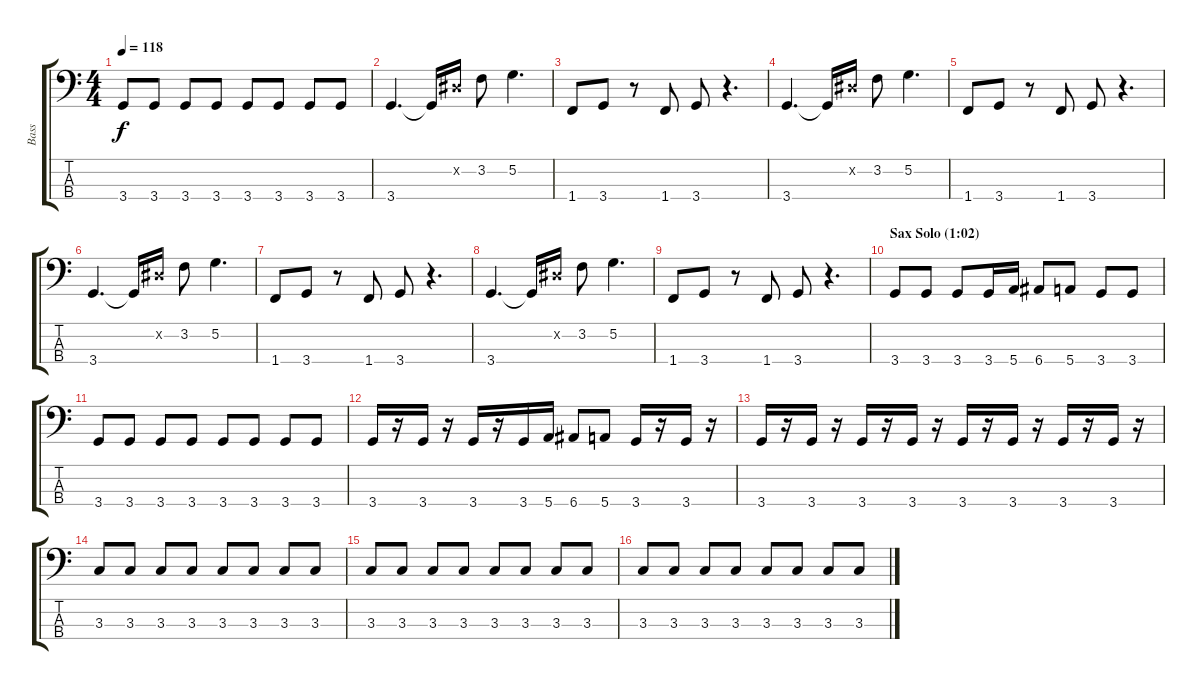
\track ("Bass" "Bass") {instrument synthbass2}
\staff {score tabs}
\tuning (G2 D2 A1 E1) {hide}
\ts (4 4)
\tempo 118
\clef f4
\ks c
3.4.8{dy f} 3.4.8 3.4.8 3.4.8 3.4.8 3.4.8 3.4.8 3.4.8 |
3.4.4{d} 3.4{t}.16 1.2{x}.16 3.2.8 5.2.4{d} |
1.4.8 3.4.8 r.8 1.4.8 3.4.8 r.4{d} |
3.4.4{d} 3.4{t}.16 1.2{x}.16 3.2.8 5.2.4{d} |
1.4.8 3.4.8 r.8 1.4.8 3.4.8 r.4{d} |
3.4.4{d} 3.4{t}.16 1.2{x}.16 3.2.8 5.2.4{d} |
1.4.8 3.4.8 r.8 1.4.8 3.4.8 r.4{d} |
3.4.4{d} 3.4{t}.16 1.2{x}.16 3.2.8 5.2.4{d} |
1.4.8 3.4.8 r.8 1.4.8 3.4.8 r.4{d} |
\section ("" "Sax Solo (1:02)")
3.4.8 3.4.8 3.4.8 3.4.16 5.4.16 6.4.8 5.4.8 3.4.8 3.4.8 |
3.4.8 3.4.8 3.4.8 3.4.8 3.4.8 3.4.8 3.4.8 3.4.8 |
3.4.16 r.16 3.4.16 r.16 3.4.16 r.16 3.4.16 5.4.16 6.4.8 5.4.8 3.4.16 r.16 3.4.16 r.16 |
3.4.16 r.16 3.4.16 r.16 3.4.16 r.16 3.4.16 r.16 3.4.16 r.16 3.4.16 r.16 3.4.16 r.16 3.4.16 r.16 |
3.3.8 3.3.8 3.3.8 3.3.8 3.3.8 3.3.8 3.3.8 3.3.8 |
3.3.8 3.3.8 3.3.8 3.3.8 3.3.8 3.3.8 3.3.8 3.3.8 |
3.3.8 3.3.8 3.3.8 3.3.8 3.3.8 3.3.8 3.3.8 3.3.8
